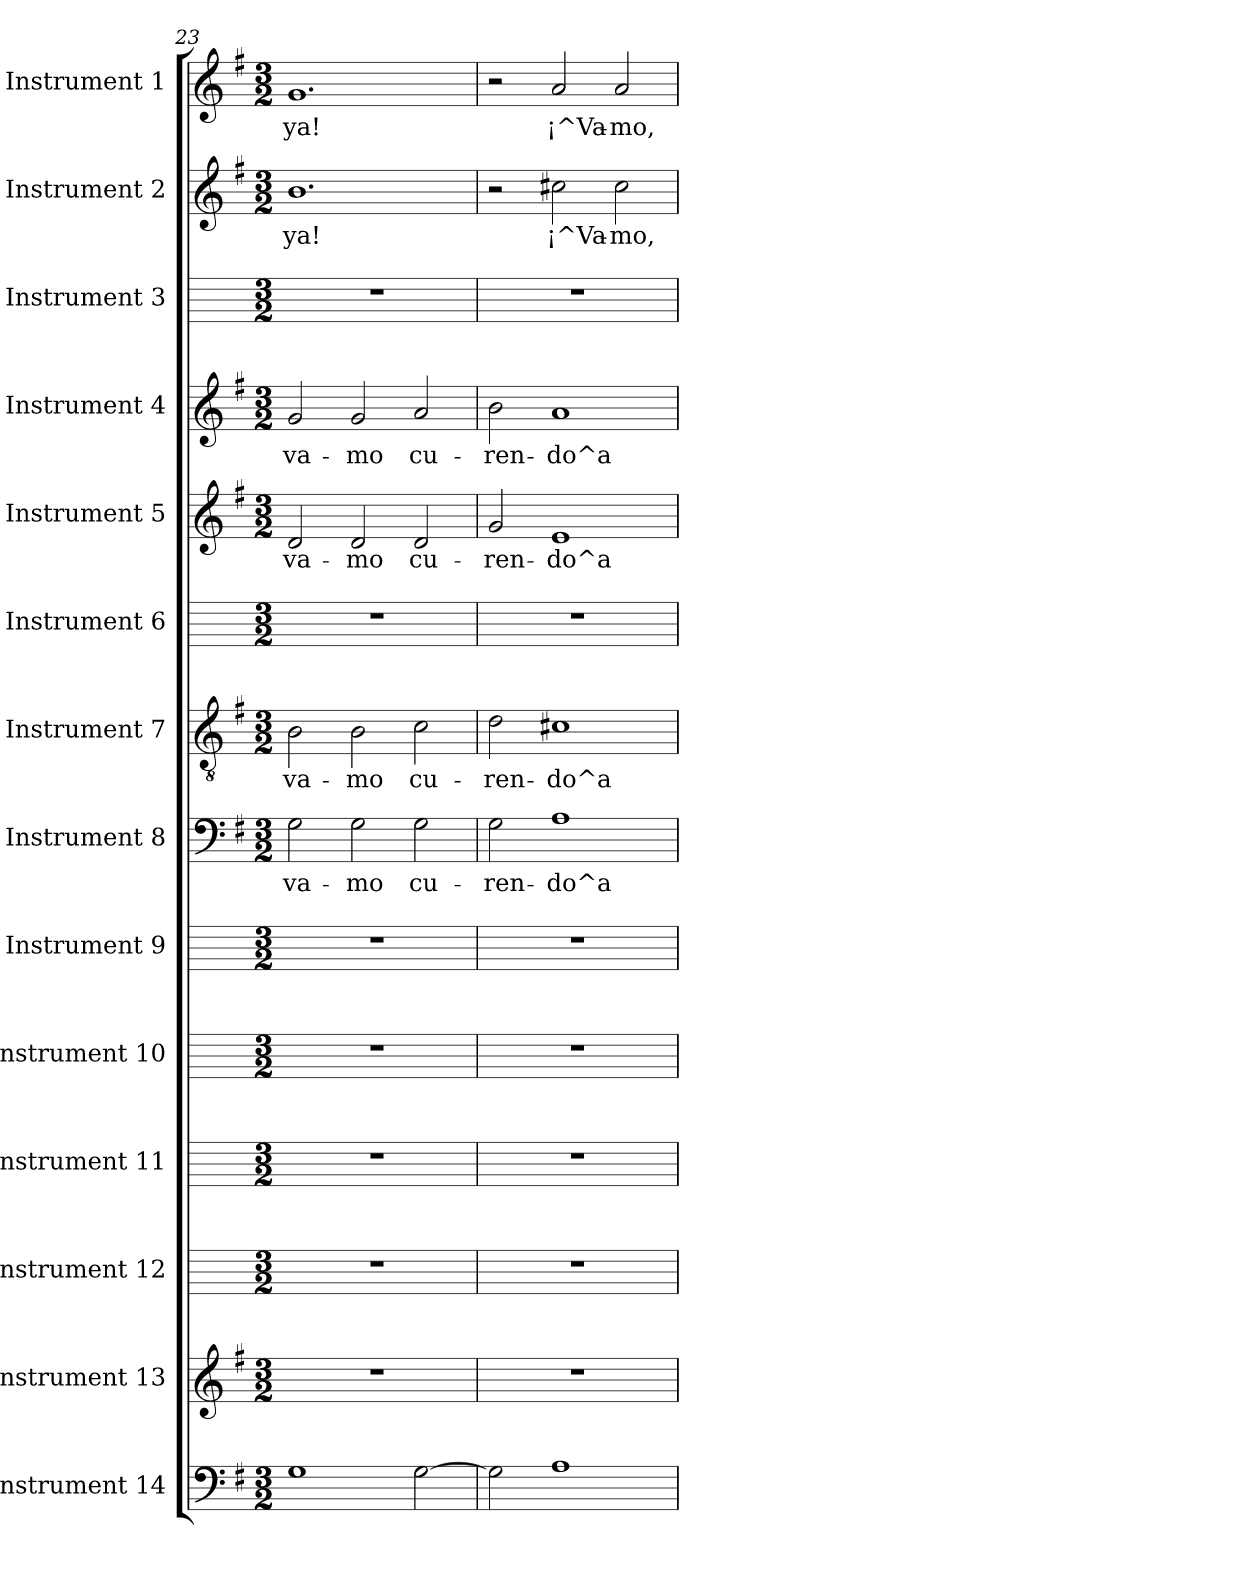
**kern	**kern	**kern	**kern	**kern	**kern	**kern	**text	**kern	**text	**kern	**kern	**text	**kern	**text	**kern	**kern	**text	**kern	**text
*part14	*part13	*part12	*part11	*part10	*part9	*part8	*part8	*part7	*part7	*part6	*part5	*part5	*part4	*part4	*part3	*part2	*part2	*part1	*part1
*staff14	*staff13	*staff12	*staff11	*staff10	*staff9	*staff8	*staff8	*staff7	*staff7	*staff6	*staff5	*staff5	*staff4	*staff4	*staff3	*staff2	*staff2	*staff1	*staff1
*I"Instrument 14	*I"Instrument 13	*I"Instrument 12	*I"Instrument 11	*I"Instrument 10	*I"Instrument 9	*I"Instrument 8	*	*I"Instrument 7	*	*I"Instrument 6	*I"Instrument 5	*	*I"Instrument 4	*	*I"Instrument 3	*I"Instrument 2	*	*I"Instrument 1	*
*clefF4	*clefG2	*	*	*	*	*clefF4	*	*clefGv2	*	*	*clefG2	*	*clefG2	*	*	*clefG2	*	*clefG2	*
*k[f#]	*k[f#]	*k[]	*k[]	*k[]	*k[]	*k[f#]	*	*k[f#]	*	*k[]	*k[f#]	*	*k[f#]	*	*k[]	*k[f#]	*	*k[f#]	*
*G:	*G:	*C:	*C:	*C:	*C:	*G:	*	*G:	*	*C:	*G:	*	*G:	*	*C:	*G:	*	*G:	*
*M3/2	*M3/2	*M3/2	*M3/2	*M3/2	*M3/2	*M3/2	*	*M3/2	*	*M3/2	*M3/2	*	*M3/2	*	*M3/2	*M3/2	*	*M3/2	*
=23	=23	=23	=23	=23	=23	=23	=23	=23	=23	=23	=23	=23	=23	=23	=23	=23	=23	=23	=23
!	!	!	!	!	!	!	!LO:LY:b:rj	!	!LO:LY:b:rj	!	!	!LO:LY:b:rj	!	!LO:LY:b:rj	!	!	!LO:LY:b:rj	!	!LO:LY:b:cj
1G	1.r	1.r	1.r	1.r	1.r	2G\	va-	2B\	va-	1.r	2d/	va-	2g/	va-	1.r	1.b	-ya!	1.g	-ya!
!	!	!	!	!	!	!	!LO:LY:b:rj	!	!LO:LY:b:rj	!	!	!LO:LY:b:rj	!	!LO:LY:b:rj	!	!	!	!	!
.	.	.	.	.	.	2G\	-mo	2B\	-mo	.	2d/	-mo	2g/	-mo	.	.	.	.	.
!	!	!	!	!	!	!	!LO:LY:b:rj	!	!LO:LY:b:rj	!	!	!LO:LY:b:rj	!	!LO:LY:b:rj	!	!	!	!	!
[>2G\	.	.	.	.	.	2G\	cu-	2c\	cu-	.	2d/	cu-	2a/	cu-	.	.	.	.	.
!!LO:PB:g=z
=24	=24	=24	=24	=24	=24	=24	=24	=24	=24	=24	=24	=24	=24	=24	=24	=24	=24	=24	=24
!	!	!	!	!	!	!	!LO:LY:b:rj	!	!LO:LY:b:rj	!	!	!LO:LY:b:rj	!	!LO:LY:b:rj	!	!	!	!	!
2G\]	1.r	1.r	1.r	1.r	1.r	2G\	-ren-	2d\	-ren-	1.r	2g/	-ren-	2b\	-ren-	1.r	2r	.	2r	.
!	!	!	!	!	!	!	!LO:LY:b:rj	!	!LO:LY:b:rj	!	!	!LO:LY:b:rj	!	!LO:LY:b:rj	!	!	!LO:LY:b:rj	!	!LO:LY:b:cj
1A	.	.	.	.	.	1A	-do^a-	1c#X	-do^a-	.	1e	-do^a-	1a	-do^a-	.	2cc#X\	¡^Va-	2a/	¡^Va-
!	!	!	!	!	!	!	!	!	!	!	!	!	!	!	!	!	!LO:LY:b:rj	!	!LO:LY:b:cj
.	.	.	.	.	.	.	.	.	.	.	.	.	.	.	.	2cc#\	-mo,	2a/	-mo,
=	=	=	=	=	=	=	=	=	=	=	=	=	=	=	=	=	=	=	=
*-	*-	*-	*-	*-	*-	*-	*-	*-	*-	*-	*-	*-	*-	*-	*-	*-	*-	*-	*-
